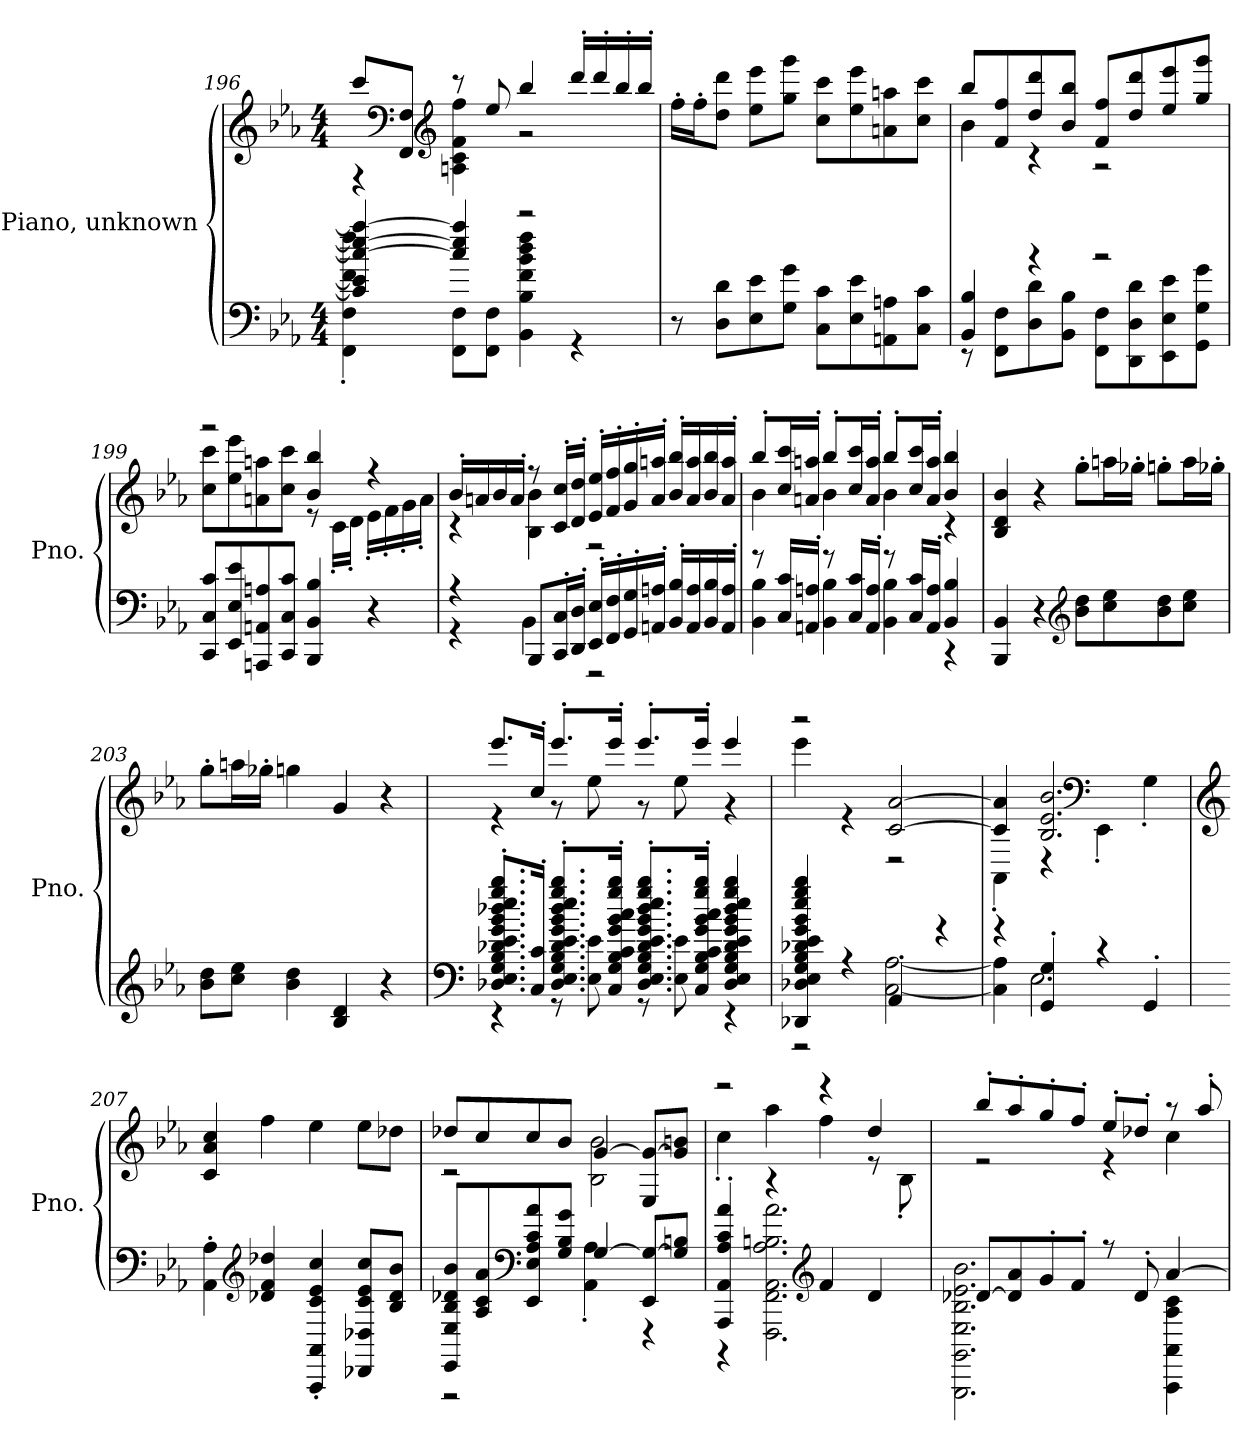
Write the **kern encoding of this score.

**kern	**kern
*part1	*part1
*staff2	*staff1
*I"Piano, unknown	*
*I'Pno.	*
*clefF4	*clefG2
*k[b-e-a-]	*k[b-e-a-]
*M4/4	*M4/4
=196	=196
*^	*^
4c/] 4e-/] 4cc/_ 4ee-/_ 4aa/_	4FF\' 4F\' 4f\' 4ff\'	8ccc/L	4r
*	*	*clefF4	*
.	.	8FF/ 8F/J	.
*	*	*clefG2	*
4cc/] 4ee-/] 4aa/]	8FF\ 8F\L	8r	4An\ 4c\ 4f\ 4ff\
.	8FF\ 8F\J	8ee-/	.
2r	4BB-\ 4B-\ 4f\ 4b-\ 4dd\ 4ff\	4bb-/	2r
.	4r	16ddd'/LL	.
.	.	16ddd'/	.
.	.	16bb-'/	.
.	.	16bb-'/JJ	.
*v	*v	*	*
*	*v	*v
=197	=197
8r	16ff'\LL
.	16ff'\J
8D\ 8d\L	8dd\ 8ddd\J
8E-\ 8e-\	8ee-\ 8eee-\L
8G\ 8g\J	8gg\ 8ggg\J
8C\ 8c\L	8cc\ 8ccc\L
8E-\ 8e-\	8ee-\ 8eee-\
8AAn\ 8An\	8an\ 8aan\
8C\ 8c\J	8cc\ 8ccc\J
!!LO:LB:g=z
=198	=198
*^	*^
4BB-/ 4B-/	8r	8bb-/L	4b-\
.	8FF\ 8F\L	8f/ 8ff/	.
4r	8D\ 8d\	8dd/ 8ddd/	4r
.	8BB-\ 8B-\J	8b-/ 8bb-/J	.
2r	8FF\ 8F\L	8f/ 8ff/L	2r
.	8DD\ 8D\ 8d\	8dd/ 8ddd/	.
.	8EE-\ 8E-\ 8e-\	8ee-/ 8eee-/	.
.	8GG\ 8G\ 8g\J	8gg/ 8ggg/J	.
*v	*v	*	*
=199	=199	=199
8CC/ 8C/ 8c/L	2r	8cc\ 8ccc\L
8EE-/ 8E-/ 8e-/	.	8ee-\ 8eee-\
8AAAn/ 8AAn/ 8An/	.	8an\ 8aan\
8CC/ 8C/ 8c/J	.	8cc\ 8ccc\J
4BBB-/ 4BB-/ 4B-/	4b-/ 4bb-/	8r
.	.	16c'\LL
.	.	16d'\JJ
4r	4r	16e-'\LL
.	.	16f'\
.	.	16g'\
.	.	16a'\JJ
=200	=200	=200
*^	*	*
4r	4r	16b-'/LL	4r
.	.	16an/	.
.	.	16b-/	.
.	.	16a'/JJ	.
8BBB-/L	4BB-\	8r	4B-\ 4b-\
16CC/' 16C/'L	.	16c/' 16cc/'LL	.
16DD/' 16D/'JJ	.	16d/' 16dd/'JJ	.
16EE-/' 16E-/'LL	2r	16e-/' 16ee-/'LL	2r
16FF/' 16F/'	.	16f/' 16ff/'	.
16GG/' 16G/'	.	16g/' 16gg/'	.
16AAn/' 16An/'JJ	.	16a/' 16aan/'JJ	.
16BB-/' 16B-/'LL	.	16b-/' 16bb-/'LL	.
16AA/ 16A/	.	16a/ 16aa/	.
16BB-/ 16B-/	.	16b-/ 16bb-/	.
16AA/' 16A/'JJ	.	16a/' 16aa/'JJ	.
!!LO:LB:g=z	!!
=201	=201	=201	=201
8r	4BB-\ 4B-\	8bb-'/L	4b-\
16C/ 16c/LL	.	16cc/ 16ccc/L	.
16AAn/' 16An/'JJ	.	16an/' 16aan/'JJ	.
8r	4BB-\ 4B-\	8bb-'/L	4b-\
16C/ 16c/LL	.	16cc/ 16ccc/L	.
16AA/' 16A/'JJ	.	16a/' 16aa/'JJ	.
8r	4BB-\ 4B-\	8bb-'/L	4b-\
16C/ 16c/LL	.	16cc/ 16ccc/L	.
16AA/' 16A/'JJ	.	16a/' 16aa/'JJ	.
4BB-/ 4B-/	4r	4b-/ 4bb-/	4r
*v	*v	*	*
*	*v	*v
=202	=202
4BBB-/ 4BB-/	4B-/ 4d/ 4b-/
4r	4r
*clefG2	*
8b-\ 8dd\L	8gg'\L
8cc\ 8ee-\	16aan\L
.	16gg-X'\JJ
8b-\ 8dd\	8ggn'\L
8cc\ 8ee-\J	16aa\L
.	16gg-X'\JJ
=203	=203
8b-\ 8dd\L	8gg'\L
8cc\ 8ee-\J	16aan\L
.	16gg-X'\JJ
4b-\ 4dd\	4ggn\
4B-/ 4d/	4g/
4r	4r
!!LO:LB:g=z
=204	=204
*clefF4	*
*^	*^
8.D-X/' 8.E-/' 8.G/' 8.B-/' 8.d-X/' 8.e-/' 8.g/' 8.b-/' 8.dd-X/' 8.ee-/' 8.gg/' 8.bb-/'L	4r	8.eee-/L	4r
16C/' 16c/'Jk	.	16cc'/Jk	.
8.D-/' 8.E-/' 8.G/' 8.B-/' 8.d-/' 8.e-/' 8.g/' 8.b-/' 8.dd-/' 8.ee-/' 8.gg/' 8.bb-/'L	8r	8.eee-'/L	8r
.	8E-\ 8e-\	.	8ee-\
16C/' 16G/' 16B-/' 16c/' 16g/' 16b-/' 16cc/' 16gg/' 16bb-/'Jk	.	16eee-'/Jk	.
8.D-/' 8.E-/' 8.G/' 8.B-/' 8.d-/' 8.e-/' 8.g/' 8.b-/' 8.dd-/' 8.ee-/' 8.gg/' 8.bb-/'L	8r	8.eee-'/L	8r
.	8E-\ 8e-\	.	8ee-\
16C/' 16G/' 16B-/' 16c/' 16g/' 16b-/' 16cc/' 16gg/' 16bb-/'Jk	.	16eee-'/Jk	.
4D-/ 4E-/ 4G/ 4B-/ 4d-/ 4e-/ 4g/ 4b-/ 4dd-/ 4ee-/ 4gg/ 4bb-/	4r	4eee-/	4r
=205	=205	=205	=205
4DD-X/ 4D-X/ 4E-/ 4G/ 4B-/ 4d-X/ 4e-/ 4g/ 4b-/ 4ee-/ 4gg/ 4bb-/	2r	2r	4eee-\
4r	.	.	4r
4AA-'/	[2C\ [2A-\	[2c/ [2a-/	2r
4r	.	.	.
=206	=206	=206	=206
4r	4C\] 4A-\]	4c/] 4a-/]	4AA-'\
4GG/' 4G/'	2.E-\	2.B-/ 2.e-/ 2.b-/	4r
*	*	*clefF4	*
4r	.	.	4EE-'\
4GG'/	.	.	4G'\
*v	*v	*	*
*	*v	*v
=207	=207
*	*clefG2
4AA-\' 4A-\'	4c/ 4a-/ 4cc/
*clefG2	*
4d-X/ 4f/ 4dd-X/	4ff\
4AAA-/' 4AA-/' 4c/' 4e-/' 4cc/'	4ee-\
8DD-X/ 8D-X/ 8c/ 8e-/ 8cc/L	8ee-\L
8B-/ 8d-/ 8b-/J	8dd-X\J
!!LO:PB:g=z
=208	=208
*^	*^
8EE-/ 8E-/ 8B-/ 8d-X/ 8b-/L	2r	8dd-X/L	2r
8A-/ 8c/ 8a-/	.	8cc/	.
*clefF4	*	*	*
8EE-/ 8E-/ 8A-/ 8c/ 8a-/	.	8cc/	.
8G/ 8B-/ 8g/J	.	8b-/J	.
[4G/	4AA-\' 4A-\'	[4g/	2B-\ 2b-\
8EE-/ 8G/_L	4r	8E-/ 8g/_L	.
8G/] 8Bn/J	.	8g/] 8bn/J	.
=209	=209	=209	=209
4AAA-/' 4AA-/' 4A-/' 4c/' 4a-/'	4r	2r	4cc'\
4r	2.FFF\ 2.FF\ 2.AA-\ 2.A-\ 2.Bn\ 2.a-\	.	4aa-\
*clefG2	*	*	*
4f/	.	4r	4ff\
4d/	.	4dd/	8r
.	.	.	8B-'\
=210	=210	=210	=210
[8d-X/L	2.GGG\ 2.GG\ 2.E-\ 2.B-\ 2.e-\ 2.b-\	8bb-'/L	2r
8d-/] 8a-/	.	8aa-'/	.
8g'/	.	8gg'/	.
8f'/J	.	8ff'/J	.
8r	.	8ee-'/L	4r
8d-'/	.	8dd-X'/J	.
[4a-/	4AAA-\ 4AA-\ 4A-\ 4c\	8r	4cc\
.	.	8aa-'/	.
*v	*v	*	*
*	*v	*v
=	=
*-	*-
